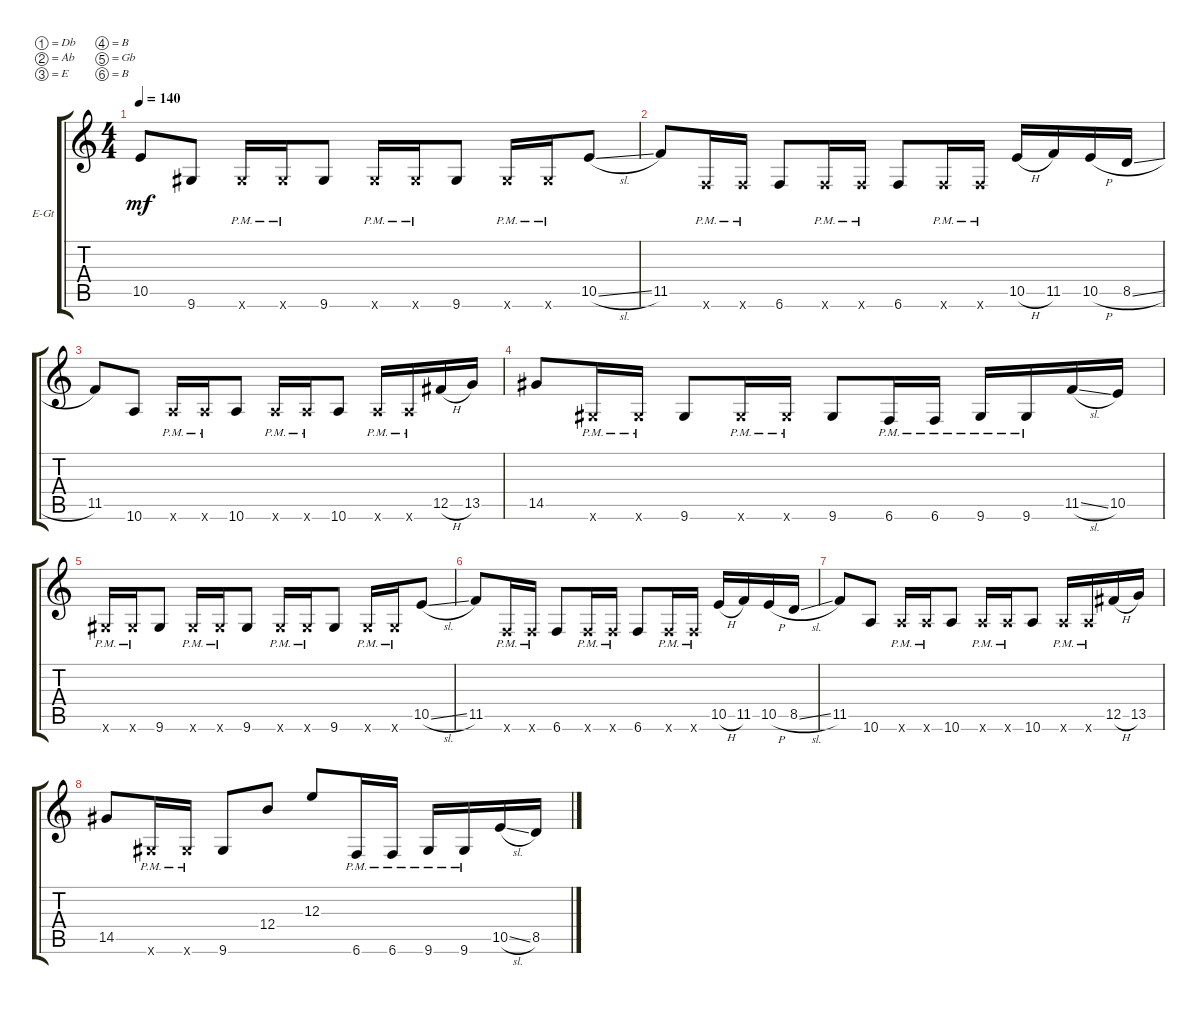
\defaultSystemsLayout 4
\bracketExtendMode groupsimilarinstruments
\firstSystemTrackNameOrientation horizontal
\otherSystemsTrackNameOrientation horizontal
\track ("Electric Guitar" "E-Gt") {instrument distortionguitar}
\staff {score tabs}
\tuning (Db4 Ab3 E3 B2 Gb2 B1)
\ts (4 4)
\tempo 140
\clef g2
\ks c
10.5.8{dy mf} 9.6.8 9.6{pm x}.16 9.6{pm x}.16 9.6.8 9.6{pm x}.16 9.6{pm x}.16 9.6.8 9.6{pm x}.16 9.6{pm x}.16 10.5{sl}.8 |
11.5.8 6.6{pm x}.16 6.6{pm x}.16 6.6.8 6.6{pm x}.16 6.6{pm x}.16 6.6.8 6.6{pm x}.16 6.6{pm x}.16 10.5{h}.16 11.5.16 10.5{h}.16 8.5{sl}.16 |
11.5.8 10.6.8 10.6{pm x}.16 10.6{pm x}.16 10.6.8 10.6{pm x}.16 10.6{pm x}.16 10.6.8 10.6{pm x}.16 10.6{pm x}.16 12.5{h}.16 13.5.16 |
14.5.8 9.6{pm x}.16 9.6{pm x}.16 9.6.8 9.6{pm x}.16 9.6{pm x}.16 9.6.8 6.6{pm}.16 6.6{pm}.16 9.6{pm}.16 9.6{pm}.16 11.5{sl}.16 10.5.16 |
9.6{pm x}.16 9.6{pm x}.16 9.6.8 9.6{pm x}.16 9.6{pm x}.16 9.6.8 9.6{pm x}.16 9.6{pm x}.16 9.6.8 9.6{pm x}.16 9.6{pm x}.16 10.5{sl}.8 |
11.5.8 6.6{pm x}.16 6.6{pm x}.16 6.6.8 6.6{pm x}.16 6.6{pm x}.16 6.6.8 6.6{pm x}.16 6.6{pm x}.16 10.5{h}.16 11.5.16 10.5{h}.16 8.5{sl}.16 |
11.5.8 10.6.8 10.6{pm x}.16 10.6{pm x}.16 10.6.8 10.6{pm x}.16 10.6{pm x}.16 10.6.8 10.6{pm x}.16 10.6{pm x}.16 12.5{h}.16 13.5.16 |
14.5.8 9.6{pm x}.16 9.6{pm x}.16 9.6.8 12.4.8 12.3.8 6.6{pm}.16 6.6{pm}.16 9.6{pm}.16 9.6{pm}.16 10.5{sl}.16 8.5.16
